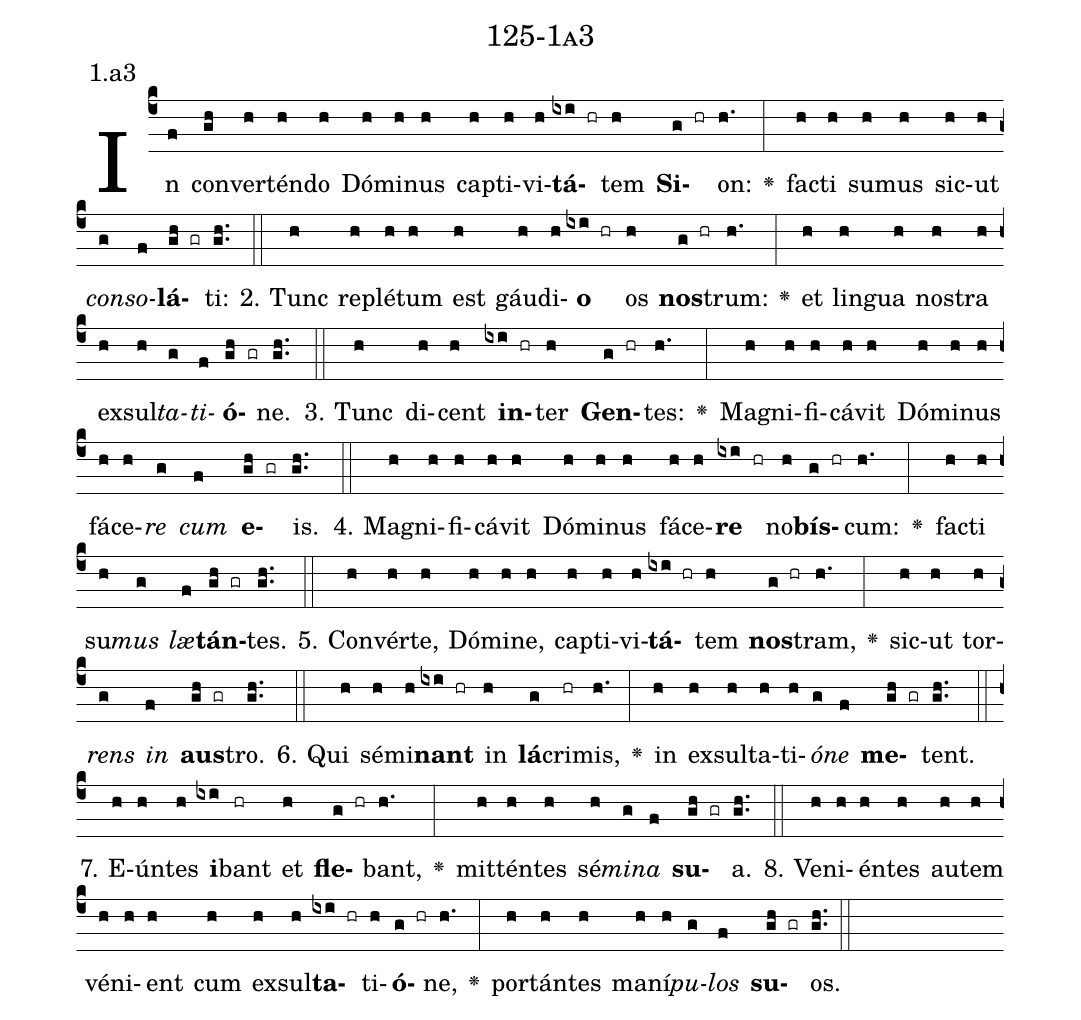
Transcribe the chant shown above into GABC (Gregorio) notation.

name: 125-1a3;
annotation: 1.a3;
%%
(c4)In(f) con(gh)ver(h)tén(h)do(h) Dó(h)mi(h)nus(h) cap(h)ti(h)vi(h)<b>tá</b>(ixi hr)tem(h) <b>Si</b>(g hr)on:(h.) <v>\greheightstar</v>(:) fac(h)ti(h) su(h)mus(h) sic(h)ut(h) <i>con</i>(g)<i>so</i>(f)<b>lá</b>(gh gr)ti:(gh..) (::)
2. Tunc(h) re(h)plé(h)tum(h) est(h) gáu(h)di(h)<b>o</b>(ixi hr) os(h) <b>nos</b>(g hr)trum:(h.) <v>\greheightstar</v>(:) et(h) lin(h)gua(h) nos(h)tra(h) ex(h)sul(h)<i>ta</i>(g)<i>ti</i>(f)<b>ó</b>(gh gr)ne.(gh..) (::)
3. Tunc(h) di(h)cent(h) <b>in</b>(ixi hr)ter(h) <b>Gen</b>(g hr)tes:(h.) <v>\greheightstar</v>(:) Ma(h)gni(h)fi(h)cá(h)vit(h) Dó(h)mi(h)nus(h) fá(h)ce(h)<i>re</i>(g) <i>cum</i>(f) <b>e</b>(gh gr)is.(gh..) (::)
4. Ma(h)gni(h)fi(h)cá(h)vit(h) Dó(h)mi(h)nus(h) fá(h)ce(h)<b>re</b>(ixi hr) no(h)<b>bís</b>(g hr)cum:(h.) <v>\greheightstar</v>(:) fac(h)ti(h) su(h)<i>mus</i>(g) <i>læ</i>(f)<b>tán</b>(gh gr)tes.(gh..) (::)
5. Con(h)vér(h)te,(h) Dó(h)mi(h)ne,(h) cap(h)ti(h)vi(h)<b>tá</b>(ixi hr)tem(h) <b>nos</b>(g hr)tram,(h.) <v>\greheightstar</v>(:) sic(h)ut(h) tor(h)<i>rens</i>(g) <i>in</i>(f) <b>aus</b>(gh gr)tro.(gh..) (::)
6. Qui(h) sé(h)mi(h)<b>nant</b>(ixi hr) in(h) <b>lá</b>(g)cri(hr)mis,(h.) <v>\greheightstar</v>(:) in(h) ex(h)sul(h)ta(h)ti(h)<i>ó</i>(g)<i>ne</i>(f) <b>me</b>(gh gr)tent.(gh..) (::)
7. E(h)ún(h)tes(h) <b>i</b>(ixi)bant(hr) et(h) <b>fle</b>(g hr)bant,(h.) <v>\greheightstar</v>(:) mit(h)tén(h)tes(h) sé(h)<i>mi</i>(g)<i>na</i>(f) <b>su</b>(gh gr)a.(gh..) (::)
8. Ve(h)ni(h)én(h)tes(h) au(h)tem(h) vé(h)ni(h)ent(h) cum(h) ex(h)sul(h)<b>ta</b>(ixi hr)ti(h)<b>ó</b>(g hr)ne,(h.) <v>\greheightstar</v>(:) por(h)tán(h)tes(h) ma(h)ní(h)<i>pu</i>(g)<i>los</i>(f) <b>su</b>(gh gr)os.(gh..) (::)
